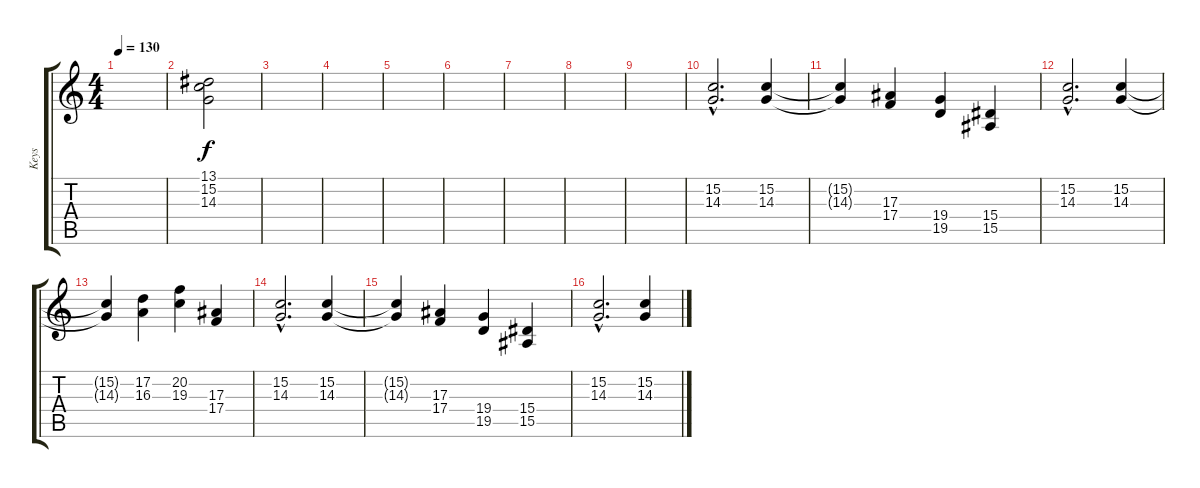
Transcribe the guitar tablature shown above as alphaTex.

\track ("Keys" "Keys") {instrument stringensemble1}
\staff {score tabs}
\tuning (D4 A3 F3 C3 G2 C2) {hide}
\ts (4 4)
\tempo 130
\clef g2
\ks c
|
(13.1 15.2 14.3).2 |
|
|
|
|
|
|
|
(15.2{hac} 14.3{hac}).2{d volume 5 instrument stringensemble2} (15.2 14.3).4 |
(15.2{t} 14.3{t}).4 (17.3 17.4).4 (19.4 19.5).4 (15.4 15.5).4 |
(15.2{hac} 14.3{hac}).2{d} (15.2 14.3).4 |
(15.2{t} 14.3{t}).4 (17.2 16.3).4 (20.2 19.3).4 (17.3 17.4).4 |
(15.2{hac} 14.3{hac}).2{d} (15.2 14.3).4 |
(15.2{t} 14.3{t}).4 (17.3 17.4).4 (19.4 19.5).4 (15.4 15.5).4 |
(15.2{hac} 14.3{hac}).2{d} (15.2 14.3).4
